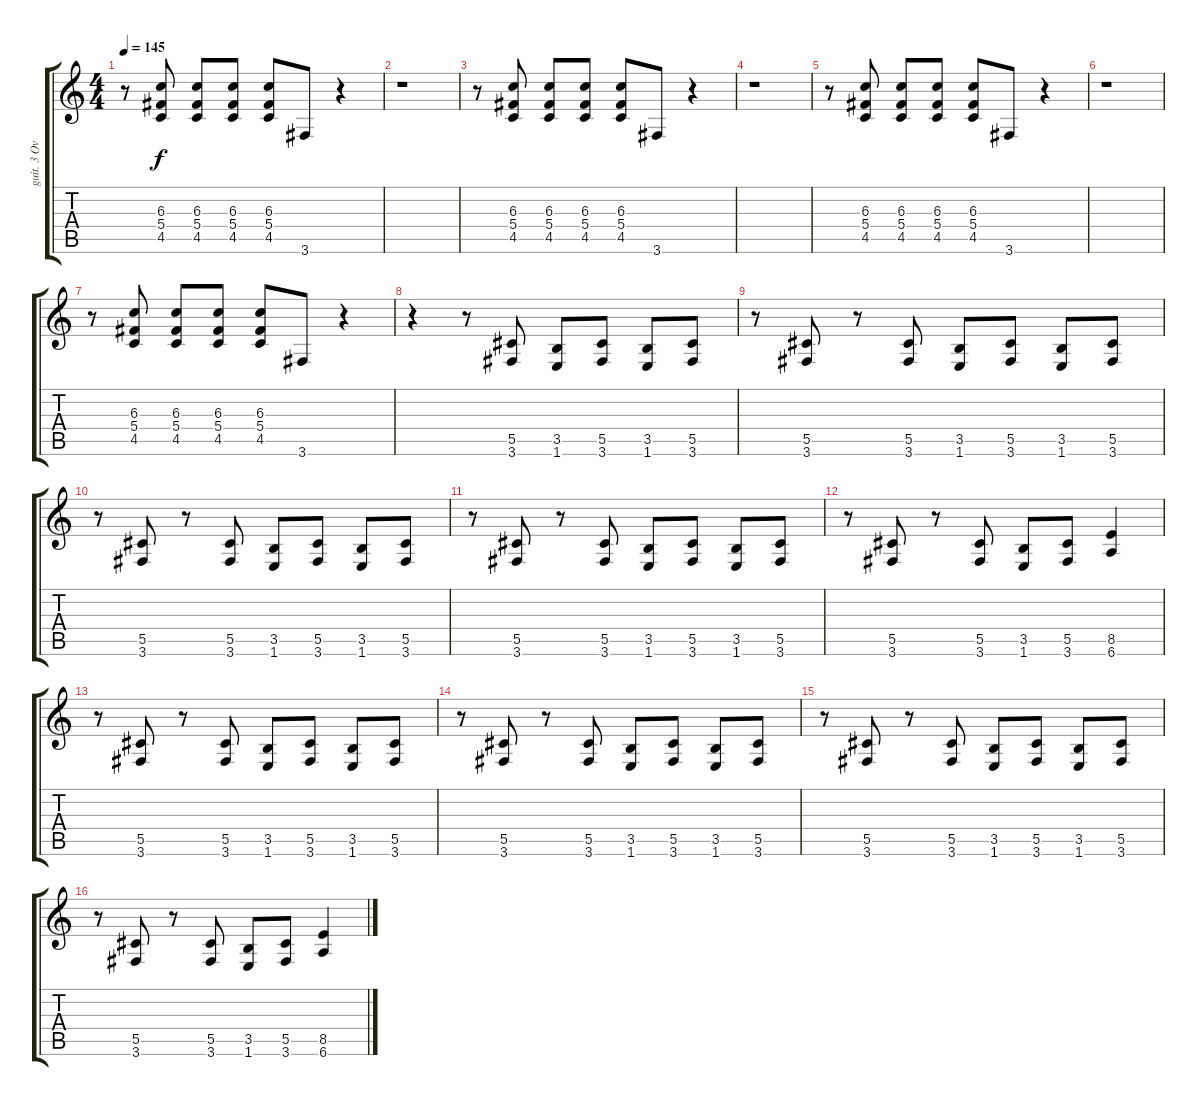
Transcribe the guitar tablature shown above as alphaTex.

\track ("guit. 3 Overdrive" "guit. 3 Ov") {instrument overdrivenguitar}
\staff {score tabs}
\tuning (Eb4 Bb3 Gb3 Db3 Ab2 Eb2) {hide}
\ts (4 4)
\tempo 145
\clef g2
\ks c
r.8{dy f} (6.3 5.4 4.5).8 (6.3 5.4 4.5).8 (6.3 5.4 4.5).8 (6.3 5.4 4.5).8 3.6.8 r.4 |
r.1 |
r.8 (6.3 5.4 4.5).8 (6.3 5.4 4.5).8 (6.3 5.4 4.5).8 (6.3 5.4 4.5).8 3.6.8 r.4 |
r.1 |
r.8 (6.3 5.4 4.5).8 (6.3 5.4 4.5).8 (6.3 5.4 4.5).8 (6.3 5.4 4.5).8 3.6.8 r.4 |
r.1 |
r.8 (6.3 5.4 4.5).8 (6.3 5.4 4.5).8 (6.3 5.4 4.5).8 (6.3 5.4 4.5).8 3.6.8 r.4 |
r.4 r.8 (5.5 3.6).8 (3.5 1.6).8 (5.5 3.6).8 (3.5 1.6).8 (5.5 3.6).8 |
r.8 (5.5 3.6).8 r.8 (5.5 3.6).8 (3.5 1.6).8 (5.5 3.6).8 (3.5 1.6).8 (5.5 3.6).8 |
r.8 (5.5 3.6).8 r.8 (5.5 3.6).8 (3.5 1.6).8 (5.5 3.6).8 (3.5 1.6).8 (5.5 3.6).8 |
r.8 (5.5 3.6).8 r.8 (5.5 3.6).8 (3.5 1.6).8 (5.5 3.6).8 (3.5 1.6).8 (5.5 3.6).8 |
r.8 (5.5 3.6).8 r.8 (5.5 3.6).8 (3.5 1.6).8 (5.5 3.6).8 (8.5 6.6).4 |
r.8 (5.5 3.6).8 r.8 (5.5 3.6).8 (3.5 1.6).8 (5.5 3.6).8 (3.5 1.6).8 (5.5 3.6).8 |
r.8 (5.5 3.6).8 r.8 (5.5 3.6).8 (3.5 1.6).8 (5.5 3.6).8 (3.5 1.6).8 (5.5 3.6).8 |
r.8 (5.5 3.6).8 r.8 (5.5 3.6).8 (3.5 1.6).8 (5.5 3.6).8 (3.5 1.6).8 (5.5 3.6).8 |
r.8 (5.5 3.6).8 r.8 (5.5 3.6).8 (3.5 1.6).8 (5.5 3.6).8 (8.5 6.6).4
